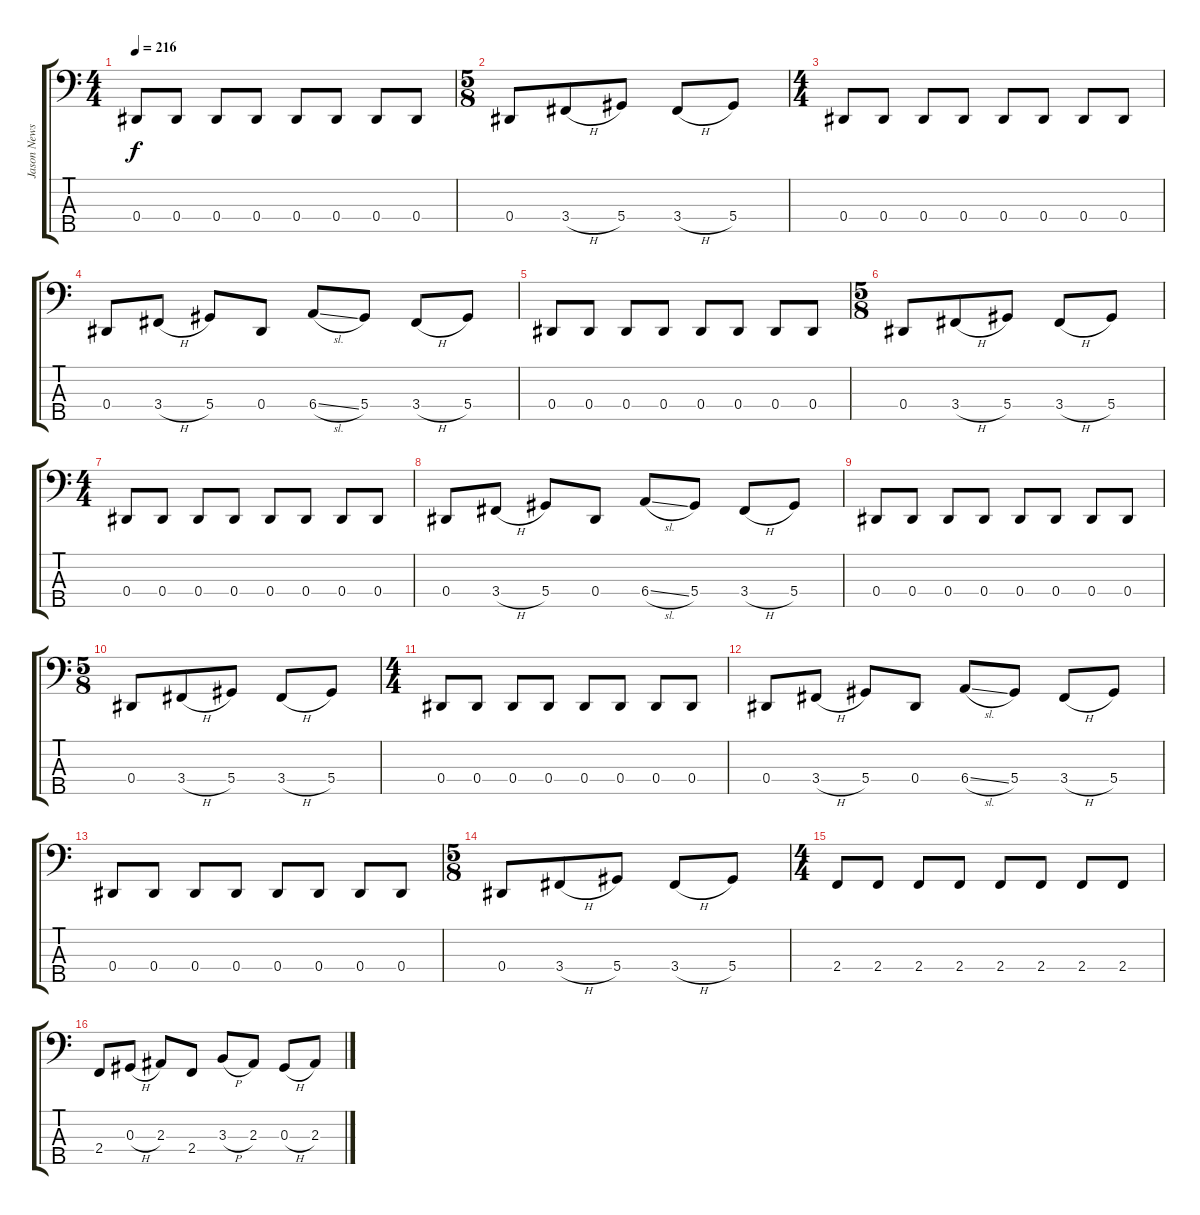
\track ("Jason Newstead (Bass)" "Jason News") {instrument electricbasspick}
\staff {score tabs}
\tuning (Gb2 Db2 Ab1 Eb1 Bb0) {hide}
\ts (4 4)
\tempo 216
\clef f4
\ks c
0.4.8{dy f} 0.4.8 0.4.8 0.4.8 0.4.8 0.4.8 0.4.8 0.4.8 |
\ts (5 8)
0.4.8 3.4{h}.8 5.4.8 3.4{h}.8 5.4.8 |
\ts (4 4)
0.4.8 0.4.8 0.4.8 0.4.8 0.4.8 0.4.8 0.4.8 0.4.8 |
0.4.8 3.4{h}.8 5.4.8 0.4.8 6.4{sl}.8 5.4.8 3.4{h}.8 5.4.8 |
0.4.8 0.4.8 0.4.8 0.4.8 0.4.8 0.4.8 0.4.8 0.4.8 |
\ts (5 8)
0.4.8 3.4{h}.8 5.4.8 3.4{h}.8 5.4.8 |
\ts (4 4)
0.4.8 0.4.8 0.4.8 0.4.8 0.4.8 0.4.8 0.4.8 0.4.8 |
0.4.8 3.4{h}.8 5.4.8 0.4.8 6.4{sl}.8 5.4.8 3.4{h}.8 5.4.8 |
0.4.8 0.4.8 0.4.8 0.4.8 0.4.8 0.4.8 0.4.8 0.4.8 |
\ts (5 8)
0.4.8 3.4{h}.8 5.4.8 3.4{h}.8 5.4.8 |
\ts (4 4)
0.4.8 0.4.8 0.4.8 0.4.8 0.4.8 0.4.8 0.4.8 0.4.8 |
0.4.8 3.4{h}.8 5.4.8 0.4.8 6.4{sl}.8 5.4.8 3.4{h}.8 5.4.8 |
0.4.8 0.4.8 0.4.8 0.4.8 0.4.8 0.4.8 0.4.8 0.4.8 |
\ts (5 8)
0.4.8 3.4{h}.8 5.4.8 3.4{h}.8 5.4.8 |
\ts (4 4)
2.4.8 2.4.8 2.4.8 2.4.8 2.4.8 2.4.8 2.4.8 2.4.8 |
2.4.8 0.3{h}.8 2.3.8 2.4.8 3.3{h}.8 2.3.8 0.3{h}.8 2.3.8
